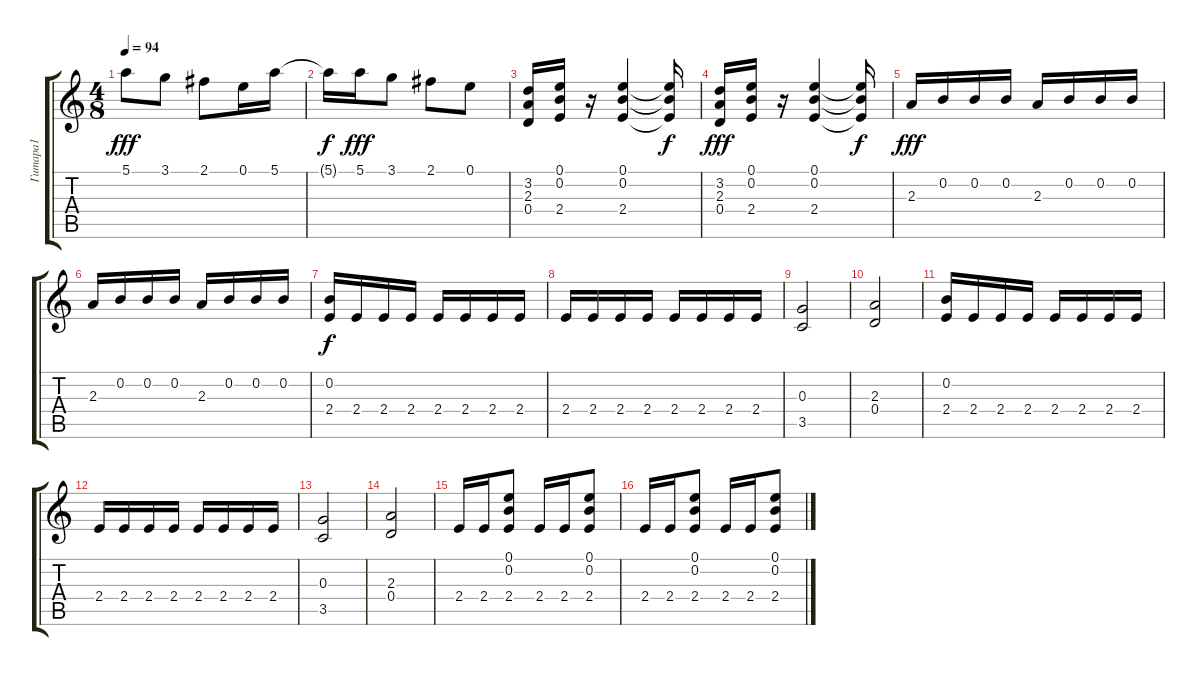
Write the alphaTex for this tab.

\track ("Гитара1" "Гитара1") {instrument overdrivenguitar}
\staff {score tabs}
\tuning (E4 B3 G3 D3 A2 E2) {hide}
\ts (4 8)
\tempo 94
\clef g2
\ks c
5.1.8{dy fff} 3.1.8 2.1.8 0.1.16 5.1.16 |
5.1{t}.16{dy f} 5.1.16{dy fff} 3.1.8 2.1.8 0.1.8 |
(3.2 2.3 0.4).16 (0.1 0.2 2.4).16 r.16 (0.1 0.2 2.4).4 (0.1{t} 0.2{t} 2.4{t}).16{dy f} |
(3.2 2.3 0.4).16{dy fff} (0.1 0.2 2.4).16 r.16 (0.1 0.2 2.4).4 (0.1{t} 0.2{t} 2.4{t}).16{dy f} |
2.3.16{dy fff} 0.2.16 0.2.16 0.2.16 2.3.16 0.2.16 0.2.16 0.2.16 |
2.3.16 0.2.16 0.2.16 0.2.16 2.3.16 0.2.16 0.2.16 0.2.16 |
(0.2 2.4).16{dy f} 2.4.16 2.4.16 2.4.16 2.4.16 2.4.16 2.4.16 2.4.16 |
2.4.16 2.4.16 2.4.16 2.4.16 2.4.16 2.4.16 2.4.16 2.4.16 |
(0.3 3.5).2 |
(2.3 0.4).2 |
(0.2 2.4).16 2.4.16 2.4.16 2.4.16 2.4.16 2.4.16 2.4.16 2.4.16 |
2.4.16 2.4.16 2.4.16 2.4.16 2.4.16 2.4.16 2.4.16 2.4.16 |
(0.3 3.5).2 |
(2.3 0.4).2 |
2.4.16 2.4.16 (0.1 0.2 2.4).8 2.4.16 2.4.16 (0.1 0.2 2.4).8 |
2.4.16 2.4.16 (0.1 0.2 2.4).8 2.4.16 2.4.16 (0.1 0.2 2.4).8
